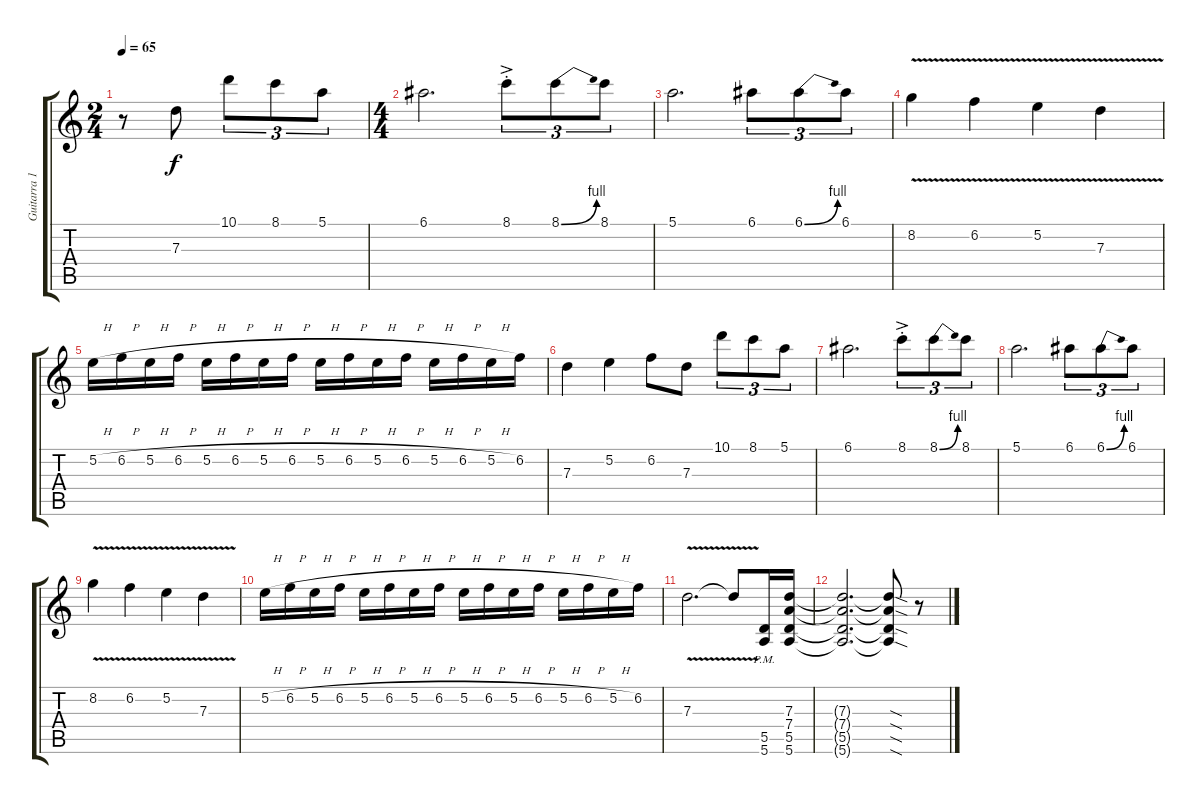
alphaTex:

\track ("Guitarra 1" "Guitarra 1") {instrument distortionguitar}
\staff {score tabs}
\tuning (E4 B3 G3 D3 A2 E2) {hide}
\ts (2 4)
\tempo 65
\clef g2
\ks c
r.8{dy f instrument distortionguitar} 7.3.8 10.1.8{tu (3 2)} 8.1.8{tu (3 2)} 5.1.8{tu (3 2)} |
\ts (4 4)
6.1.2{d} 8.1{ac st}.8{tu (3 2)} 8.1{be (bend 0 0 60 4)}.8{tu (3 2)} 8.1.8{tu (3 2)} |
5.1.2{d} 6.1.8{tu (3 2)} 6.1{be (bend 0 0 60 4)}.8{tu (3 2)} 6.1.8{tu (3 2)} |
8.2{v}.4 6.2{v}.4 5.2{v}.4 7.3{v}.4 |
5.2{h}.16 6.2{h}.16 5.2{h}.16 6.2{h}.16 5.2{h}.16 6.2{h}.16 5.2{h}.16 6.2{h}.16 5.2{h}.16 6.2{h}.16 5.2{h}.16 6.2{h}.16 5.2{h}.16 6.2{h}.16 5.2{h}.16 6.2.16 |
7.3.4 5.2.4 6.2.8 7.3.8 10.1.8{tu (3 2)} 8.1.8{tu (3 2)} 5.1.8{tu (3 2)} |
6.1.2{d} 8.1{ac st}.8{tu (3 2)} 8.1{be (bend 0 0 60 4)}.8{tu (3 2)} 8.1.8{tu (3 2)} |
5.1.2{d} 6.1.8{tu (3 2)} 6.1{be (bend 0 0 60 4)}.8{tu (3 2)} 6.1.8{tu (3 2)} |
8.2{v}.4 6.2{v}.4 5.2{v}.4 7.3{v}.4 |
5.2{h}.16 6.2{h}.16 5.2{h}.16 6.2{h}.16 5.2{h}.16 6.2{h}.16 5.2{h}.16 6.2{h}.16 5.2{h}.16 6.2{h}.16 5.2{h}.16 6.2{h}.16 5.2{h}.16 6.2{h}.16 5.2{h}.16 6.2.16 |
7.3{v}.2{d} 7.3{v t}.8 (5.5{pm} 5.6{pm}).16 (7.3 7.4 5.5 5.6).16 |
(7.3{t} 7.4{t} 5.5{t} 5.6{t}).2{d} (7.3{sod t} 7.4{sod t} 5.5{sod t} 5.6{sod t}).8 r.8
